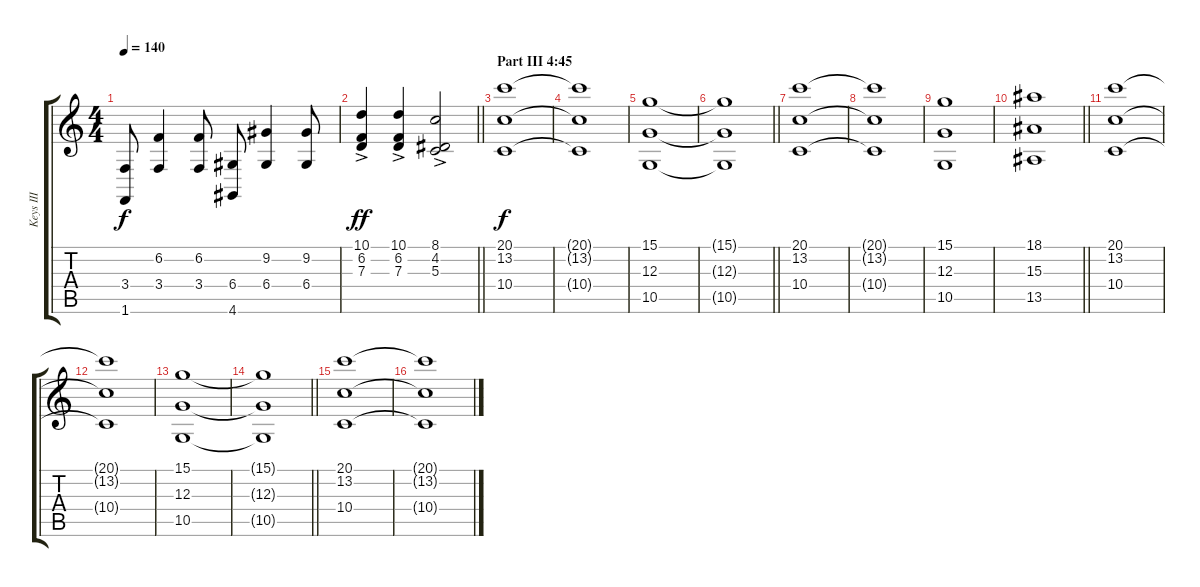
\track ("Keys III" "Keys III") {instrument tremolostrings}
\staff {score tabs}
\tuning (E4 B3 G3 D3 A2 E2) {hide}
\ts (4 4)
\tempo 140
\clef g2
\ks c
(3.4 1.6).8{dy f} (6.2 3.4).4 (6.2 3.4).8 (6.4 4.6).8 (9.2 6.4).4 (9.2 6.4).8 |
\barLineRight lightlight
(10.1 6.2{ac} 7.3).4{dy ff} (10.1 6.2{ac} 7.3).4 (8.1 4.2{ac} 5.3).2 |
\section ("" "Part III 4:45")
(20.1 13.2 10.4).1{dy f volume 7 instrument tremolostrings} |
(20.1{t} 13.2{t} 10.4{t}).1 |
(15.1 12.3 10.5).1 |
\barLineRight lightlight
(15.1{t} 12.3{t} 10.5{t}).1 |
\section ("" "")
(20.1 13.2 10.4).1 |
(20.1{t} 13.2{t} 10.4{t}).1 |
(15.1 12.3 10.5).1 |
\barLineRight lightlight
(18.1 15.3 13.5).1 |
\section ("" "")
(20.1 13.2 10.4).1 |
(20.1{t} 13.2{t} 10.4{t}).1 |
(15.1 12.3 10.5).1 |
\barLineRight lightlight
(15.1{t} 12.3{t} 10.5{t}).1 |
\section ("" "")
(20.1 13.2 10.4).1 |
(20.1{t} 13.2{t} 10.4{t}).1
